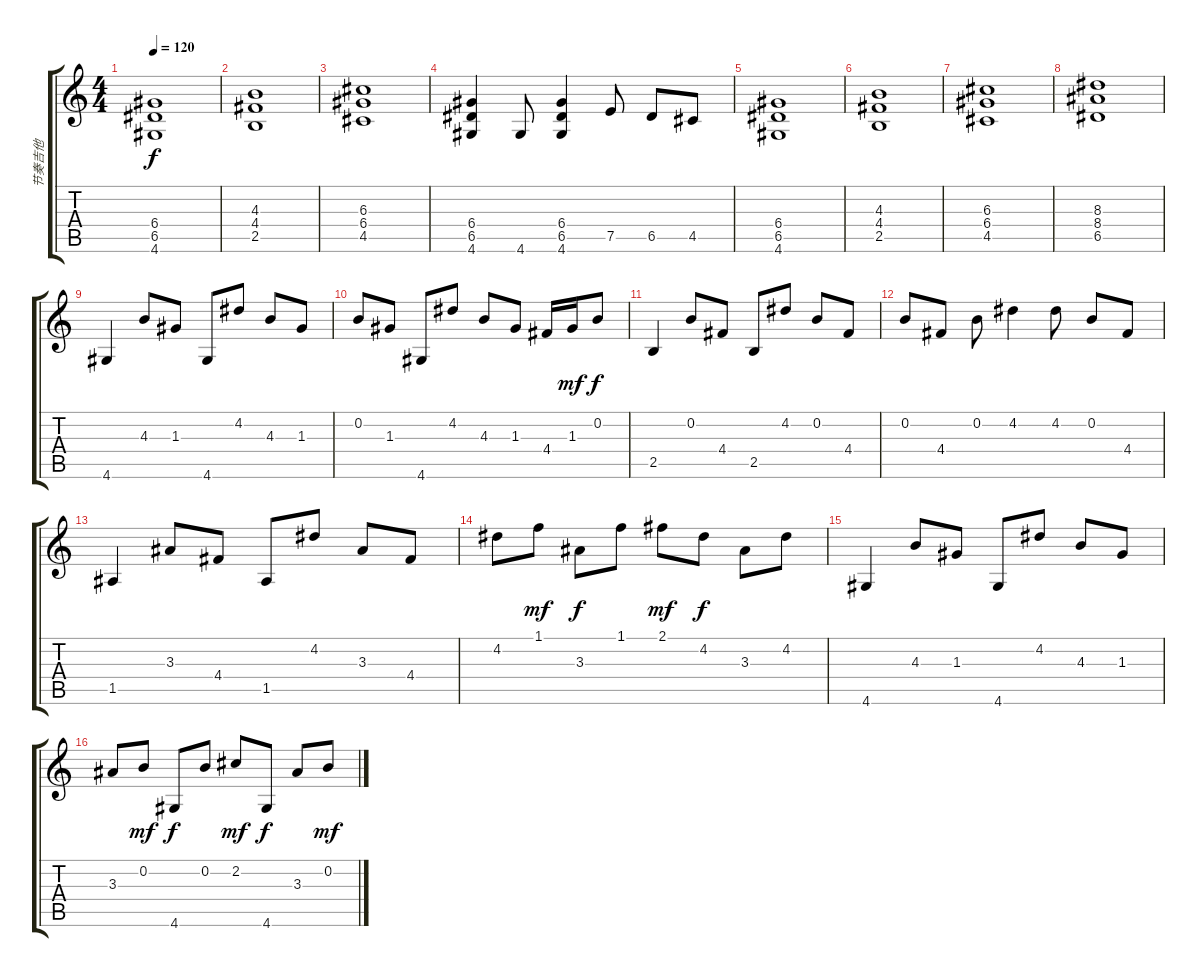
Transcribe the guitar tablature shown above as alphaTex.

\track ("节奏吉他" "节奏吉他") {instrument acousticguitarsteel}
\staff {score tabs}
\tuning (E4 B3 G3 D3 A2 E2) {hide}
\ts (4 4)
\tempo 120
\clef g2
\ks c
(6.4 6.5 4.6).1{dy f} |
(4.3 4.4 2.5).1 |
(6.3 6.4 4.5).1 |
(6.4 6.5 4.6).4 4.6.8 (6.4 6.5 4.6).4 7.5.8 6.5.8 4.5.8 |
(6.4 6.5 4.6).1 |
(4.3 4.4 2.5).1 |
(6.3 6.4 4.5).1 |
(8.3 8.4 6.5).1 |
4.6.4{instrument acousticguitarsteel} 4.3.8 1.3.8 4.6.8 4.2.8 4.3.8 1.3.8 |
0.2.8 1.3.8 4.6.8 4.2.8 4.3.8 1.3.8 4.4.16 1.3.16{dy mf} 0.2.8{dy f} |
2.5.4 0.2.8 4.4.8 2.5.8 4.2.8 0.2.8 4.4.8 |
0.2.8 4.4.8 0.2.8 4.2.4 4.2.8 0.2.8 4.4.8 |
1.5.4 3.3.8 4.4.8 1.5.8 4.2.8 3.3.8 4.4.8 |
4.2.8 1.1.8{dy mf} 3.3.8{dy f} 1.1.8 2.1.8{dy mf} 4.2.8{dy f} 3.3.8 4.2.8 |
4.6.4 4.3.8 1.3.8 4.6.8 4.2.8 4.3.8 1.3.8 |
3.3.8 0.2.8{dy mf} 4.6.8{dy f} 0.2.8 2.2.8{dy mf} 4.6.8{dy f} 3.3.8 0.2.8{dy mf}
